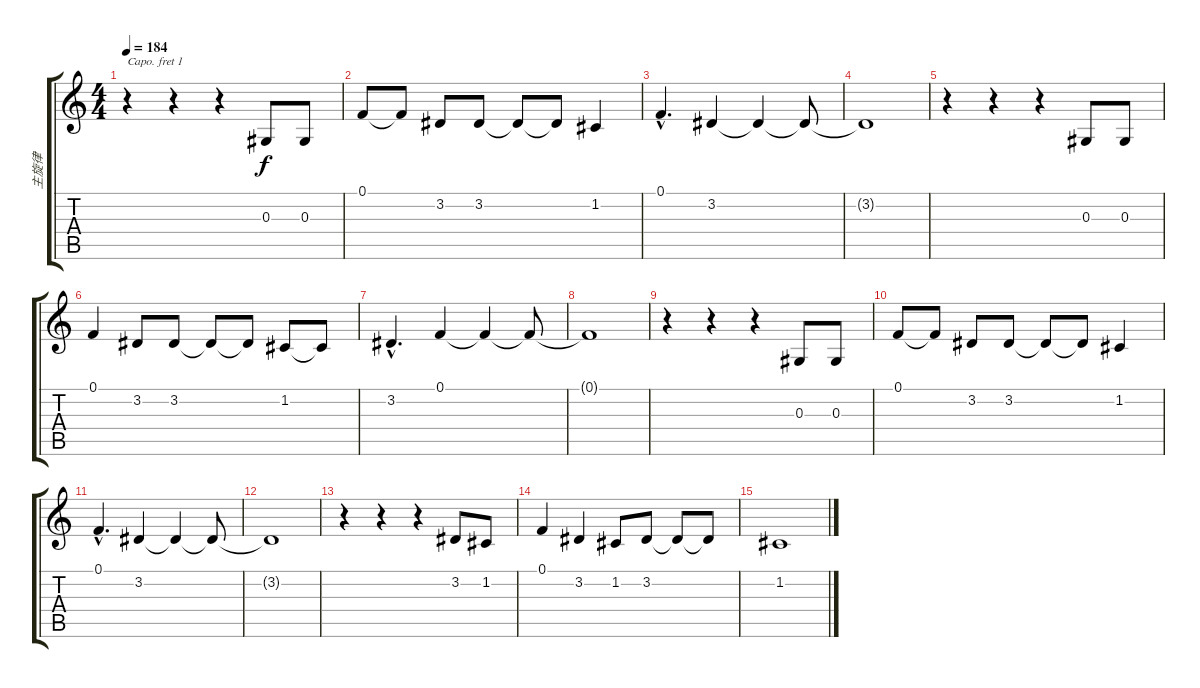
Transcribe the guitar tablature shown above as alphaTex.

\track ("主旋律" "主旋律") {instrument synthvoice}
\staff {score tabs}
\capo 1
\tuning (E4 B3 G3 D3 A2 E2) {hide}
\ts (4 4)
\tempo 184
\clef g2
\ks c
r.4{dy f instrument synthvoice} r.4 r.4 0.3.8 0.3.8 |
0.1.8 0.1{t}.8 3.2.8 3.2.8 3.2{t}.8 3.2{t}.8 1.2.4 |
0.1{hac}.4{d} 3.2.4 3.2{t}.4 3.2{t}.8 |
3.2{t}.1 |
r.4 r.4 r.4 0.3.8 0.3.8 |
0.1.4 3.2.8 3.2.8 3.2{t}.8 3.2{t}.8 1.2.8 1.2{t}.8 |
3.2{hac}.4{d} 0.1.4 0.1{t}.4 0.1{t}.8 |
0.1{t}.1 |
r.4 r.4 r.4 0.3.8 0.3.8 |
0.1.8 0.1{t}.8 3.2.8 3.2.8 3.2{t}.8 3.2{t}.8 1.2.4 |
0.1{hac}.4{d} 3.2.4 3.2{t}.4 3.2{t}.8 |
3.2{t}.1 |
r.4 r.4 r.4 3.2.8 1.2.8 |
0.1.4 3.2.4 1.2.8 3.2.8 3.2{t}.8 3.2{t}.8 |
1.2.1
